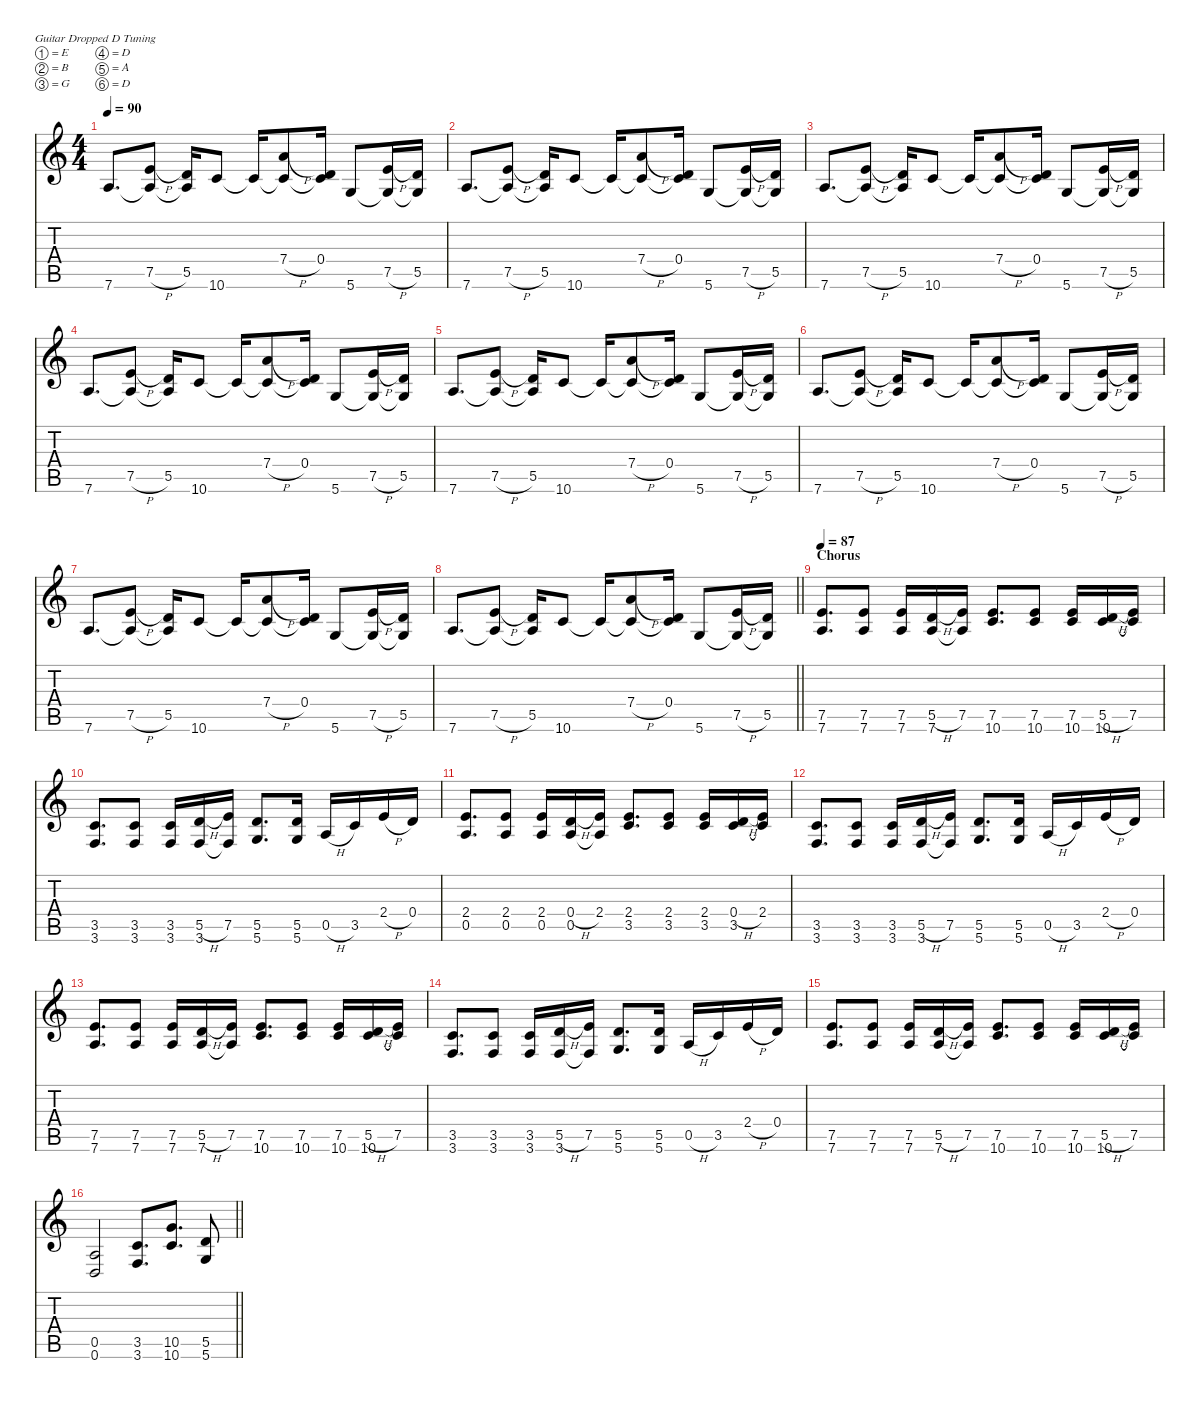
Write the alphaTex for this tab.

\defaultSystemsLayout 4
\hideDynamics
\bracketExtendMode nobrackets
\singleTrackTrackNamePolicy hidden
\multiTrackTrackNamePolicy hidden
\otherSystemsTrackNameOrientation horizontal
\track ("Left Guitar" "dist.guit.") {mute instrument distortionguitar}
\staff {score tabs}
\tuning (E4 B3 G3 D3 A2 D2)
\ts (4 4)
\section ("" "")
\tempo 90
\clef g2
\ks c
7.6.8{d dy f beam Up} (7.5{h} 7.6{t}).8{beam Up} (5.5 7.6{t}).16{dy ff beam Up} 10.6.8{dy f beam Up} 10.6{t}.16{beam Up} (7.4{h} 10.6{t}).8{beam Up} (0.4 10.6{t}).16{dy ff beam Up} 5.6.8{dy f beam Up} (7.5{h} 5.6{t}).16{beam Up} (5.5 5.6{t}).16{dy ff beam Up} |
7.6.8{d dy f beam Up} (7.5{h} 7.6{t}).8{beam Up} (5.5 7.6{t}).16{dy ff beam Up} 10.6.8{dy f beam Up} 10.6{t}.16{beam Up} (7.4{h} 10.6{t}).8{beam Up} (0.4 10.6{t}).16{dy ff beam Up} 5.6.8{dy f beam Up} (7.5{h} 5.6{t}).16{beam Up} (5.5 5.6{t}).16{dy ff beam Up} |
7.6.8{d dy f beam Up} (7.5{h} 7.6{t}).8{beam Up} (5.5 7.6{t}).16{dy ff beam Up} 10.6.8{dy f beam Up} 10.6{t}.16{beam Up} (7.4{h} 10.6{t}).8{beam Up} (0.4 10.6{t}).16{dy ff beam Up} 5.6.8{dy f beam Up} (7.5{h} 5.6{t}).16{beam Up} (5.5 5.6{t}).16{dy ff beam Up} |
7.6.8{d dy f beam Up} (7.5{h} 7.6{t}).8{beam Up} (5.5 7.6{t}).16{dy ff beam Up} 10.6.8{dy f beam Up} 10.6{t}.16{beam Up} (7.4{h} 10.6{t}).8{beam Up} (0.4 10.6{t}).16{dy ff beam Up} 5.6.8{dy f beam Up} (7.5{h} 5.6{t}).16{beam Up} (5.5 5.6{t}).16{dy ff beam Up} |
7.6.8{d dy f beam Up} (7.5{h} 7.6{t}).8{beam Up} (5.5 7.6{t}).16{dy ff beam Up} 10.6.8{dy f beam Up} 10.6{t}.16{beam Up} (7.4{h} 10.6{t}).8{beam Up} (0.4 10.6{t}).16{dy ff beam Up} 5.6.8{dy f beam Up} (7.5{h} 5.6{t}).16{beam Up} (5.5 5.6{t}).16{dy ff beam Up} |
7.6.8{d dy f beam Up} (7.5{h} 7.6{t}).8{beam Up} (5.5 7.6{t}).16{dy ff beam Up} 10.6.8{dy f beam Up} 10.6{t}.16{beam Up} (7.4{h} 10.6{t}).8{beam Up} (0.4 10.6{t}).16{dy ff beam Up} 5.6.8{dy f beam Up} (7.5{h} 5.6{t}).16{beam Up} (5.5 5.6{t}).16{dy ff beam Up} |
7.6.8{d dy f beam Up} (7.5{h} 7.6{t}).8{beam Up} (5.5 7.6{t}).16{dy ff beam Up} 10.6.8{dy f beam Up} 10.6{t}.16{beam Up} (7.4{h} 10.6{t}).8{beam Up} (0.4 10.6{t}).16{dy ff beam Up} 5.6.8{dy f beam Up} (7.5{h} 5.6{t}).16{beam Up} (5.5 5.6{t}).16{dy ff beam Up} |
\barLineRight lightlight
7.6.8{d dy f beam Up} (7.5{h} 7.6{t}).8{beam Up} (5.5 7.6{t}).16{dy ff beam Up} 10.6.8{dy f beam Up} 10.6{t}.16{beam Up} (7.4{h} 10.6{t}).8{beam Up} (0.4 10.6{t}).16{dy ff beam Up} 5.6.8{dy f beam Up} (7.5{h} 5.6{t}).16{beam Up} (5.5 5.6{t}).16{dy ff beam Up} |
\section ("" "Chorus")
\tempo 87
(7.5 7.6).8{d dy f beam Up} (7.5 7.6).8{beam Up} (7.5 7.6).16{beam Up} (5.5{h} 7.6).16{beam Up} (7.5 7.6{t}).16{dy ff beam Up} (7.5 10.6).8{d dy f beam Up} (7.5 10.6).8{beam Up} (7.5 10.6).16{beam Up} (5.5{h} 10.6).16{beam Up} (7.5 10.6{t}).16{dy ff beam Up} |
(3.5 3.6).8{d dy f beam Up} (3.5 3.6).8{beam Up} (3.5 3.6).16{beam Up} (5.5{h} 3.6).16{beam Up} (7.5 3.6{t}).16{dy ff beam Up} (5.5 5.6).8{d dy f beam Up} (5.5 5.6).16{beam Up} 0.5{h}.16{beam Up} 3.5.16{dy ff beam Up} 2.4{h}.16{dy f beam Up} 0.4.16{dy ff beam Up} |
(2.4 0.5).8{d dy f beam Up} (2.4 0.5).8{beam Up} (2.4 0.5).16{beam Up} (0.4{h} 0.5).16{beam Up} (2.4 0.5{t}).16{dy ff beam Up} (2.4 3.5).8{d dy f beam Up} (2.4 3.5).8{beam Up} (2.4 3.5).16{beam Up} (0.4{h} 3.5).16{beam Up} (2.4 3.5{t}).16{dy ff beam Up} |
(3.5 3.6).8{d dy f beam Up} (3.5 3.6).8{beam Up} (3.5 3.6).16{beam Up} (5.5{h} 3.6).16{beam Up} (7.5 3.6{t}).16{dy ff beam Up} (5.5 5.6).8{d dy f beam Up} (5.5 5.6).16{beam Up} 0.5{h}.16{beam Up} 3.5.16{dy ff beam Up} 2.4{h}.16{dy f beam Up} 0.4.16{dy ff beam Up} |
(7.5 7.6).8{d dy f beam Up} (7.5 7.6).8{beam Up} (7.5 7.6).16{beam Up} (5.5{h} 7.6).16{beam Up} (7.5 7.6{t}).16{dy ff beam Up} (7.5 10.6).8{d dy f beam Up} (7.5 10.6).8{beam Up} (7.5 10.6).16{beam Up} (5.5{h} 10.6).16{beam Up} (7.5 10.6{t}).16{dy ff beam Up} |
(3.5 3.6).8{d dy f beam Up} (3.5 3.6).8{beam Up} (3.5 3.6).16{beam Up} (5.5{h} 3.6).16{beam Up} (7.5 3.6{t}).16{dy ff beam Up} (5.5 5.6).8{d dy f beam Up} (5.5 5.6).16{beam Up} 0.5{h}.16{beam Up} 3.5.16{dy ff beam Up} 2.4{h}.16{dy f beam Up} 0.4.16{dy ff beam Up} |
(7.5 7.6).8{d dy f beam Up} (7.5 7.6).8{beam Up} (7.5 7.6).16{beam Up} (5.5{h} 7.6).16{beam Up} (7.5 7.6{t}).16{dy ff beam Up} (7.5 10.6).8{d dy f beam Up} (7.5 10.6).8{beam Up} (7.5 10.6).16{beam Up} (5.5{h} 10.6).16{beam Up} (7.5 10.6{t}).16{dy ff beam Up} |
\barLineRight lightlight
(0.5 0.6).2{dy f beam Up} (3.5 3.6).8{d beam Up} (10.5 10.6).8{d beam Up} (5.5 5.6).8{beam Up}
